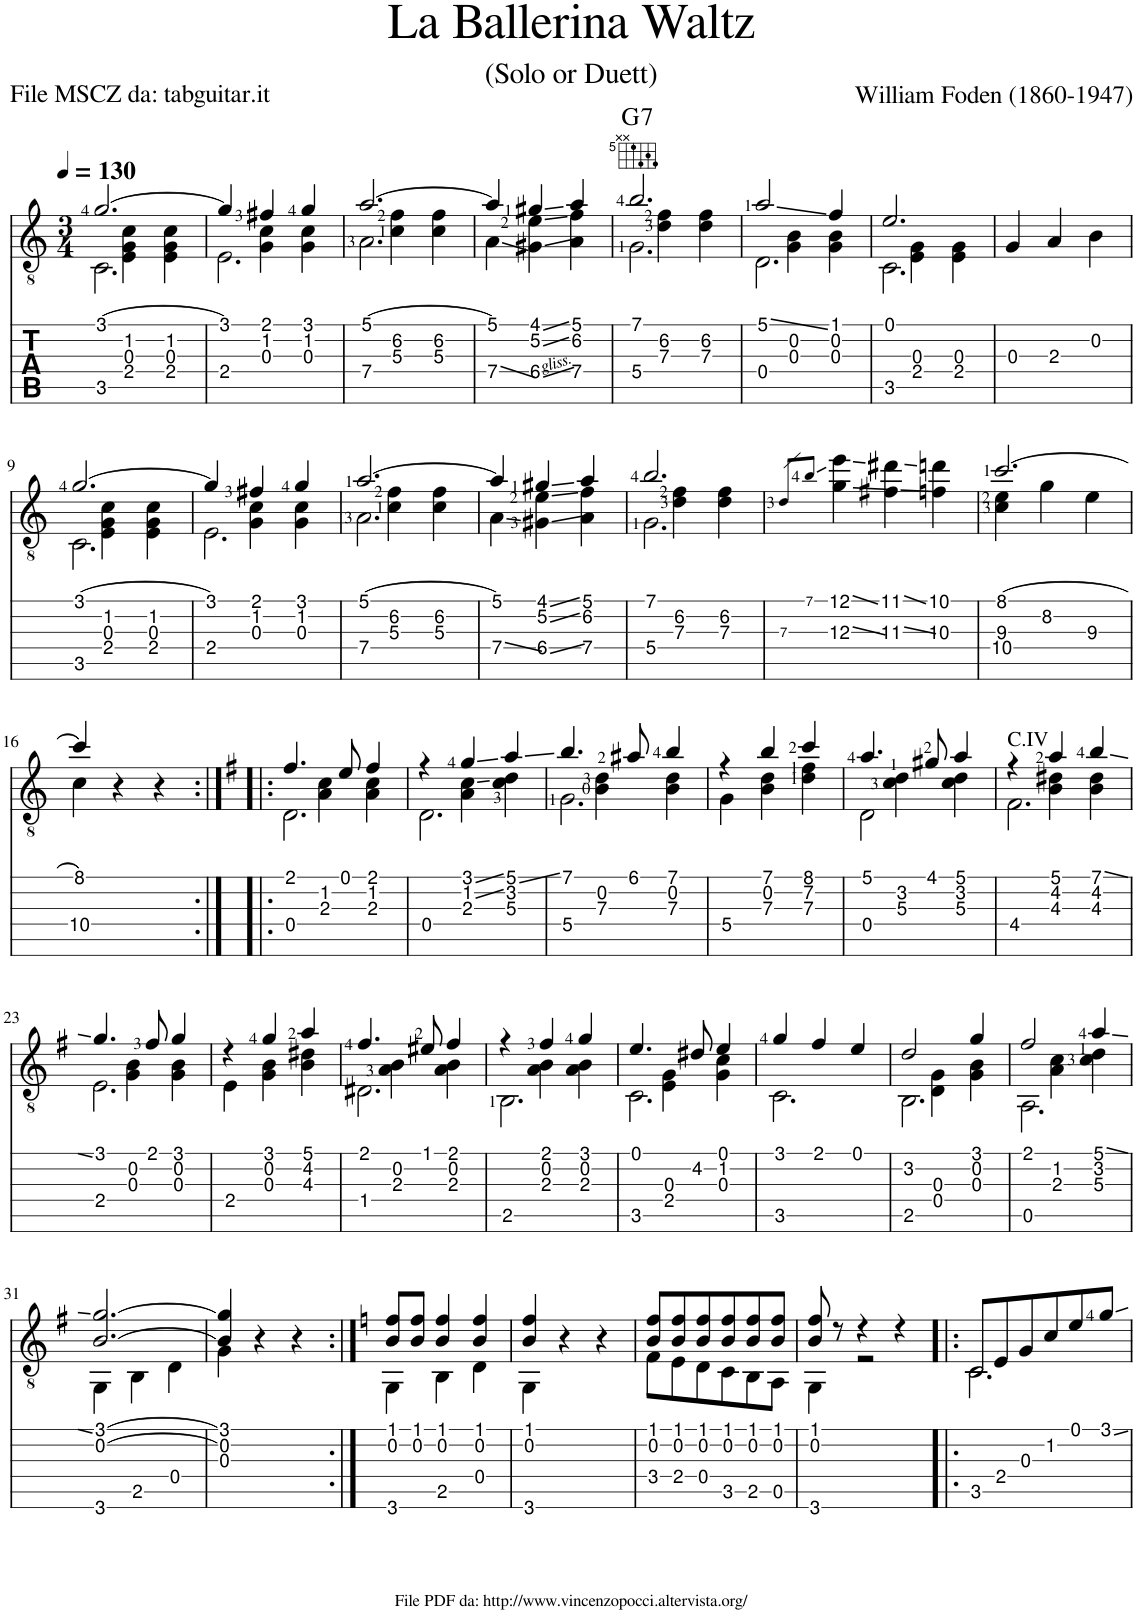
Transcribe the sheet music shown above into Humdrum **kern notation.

**kern	**kern	**harte
*part1	*part1	*part1
*staff2	*staff1	*
*I"Guitar	*	*
*I'Guit.	*	*
*stria6	*	*
*	*clefGv2	*
*k[]	*k[]	*
*M3/4	*M3/4	*
*MM130	*MM130	*
=1	=1	=1
*^	*^	*
*	*^	*	*^	*
[2.g	4ryy	2.C	[2.g/	4ryy	2.C\	.
.	4E 4G 4c	.	.	4E\ 4G\ 4c\	.	.
.	4E 4G 4c	.	.	4E\ 4G\ 4c\	.	.
=2	=2	=2	=2	=2	=2	=2
4g]	4ryy	2.E	4g/]	4ryy	2.E\	.
4f#	4G 4c	.	4f#X/	4G\ 4c\	.	.
4g	4G 4c	.	4g/	4G\ 4c\	.	.
=3	=3	=3	=3	=3	=3	=3
[2.a	4ryy	2.A	[2.a/	4ryy	2.A\	.
.	4c 4f	.	.	4c\ 4f\	.	.
.	4c 4f	.	.	4c\ 4f\	.	.
*	*v	*v	*	*	*	*
*	*	*	*v	*v	*
=4	=4	=4	=4	=4
4a]	4A	4a/]	4A\	.
4g#	4G# 4e	4g#X/	4G#X\ 4e\	.
4a	4A 4f	4a/	4A\ 4f\	.
=5	=5	=5	=5	=5
*	*^	*	*^	*
!	!	!	!	!	!	!LO:H:kt=7
2.b	4ryy	2.G	2.b/	4ryy	2.G\	G:7
.	4d 4f	.	.	4d\ 4f\	.	.
.	4d 4f	.	.	4d\ 4f\	.	.
=6	=6	=6	=6	=6	=6	=6
2a	4ryy	2.D	2a/	4ryy	2.D\	.
.	4G 4B	.	.	4G\ 4B\	.	.
4f	4G 4B	.	4f/	4G\ 4B\	.	.
=7	=7	=7	=7	=7	=7	=7
2.e	4ryy	2.C	2.e/	4ryy	2.C\	.
.	4E 4G	.	.	4E\ 4G\	.	.
.	4E 4G	.	.	4E\ 4G\	.	.
*v	*v	*v	*	*	*	*
*	*v	*v	*v	*
=8	=8	=8
4G	4G/	.
4A	4A/	.
4B	4B\	.
!!LO:LB:g=z
=9	=9	=9
*^	*^	*
*	*^	*	*^	*
[2.g	4ryy	2.C	[2.g/	4ryy	2.C\	.
.	4E 4G 4c	.	.	4E\ 4G\ 4c\	.	.
.	4E 4G 4c	.	.	4E\ 4G\ 4c\	.	.
=10	=10	=10	=10	=10	=10	=10
4g]	4ryy	2.E	4g/]	4ryy	2.E\	.
4f#	4G 4c	.	4f#X/	4G\ 4c\	.	.
4g	4G 4c	.	4g/	4G\ 4c\	.	.
=11	=11	=11	=11	=11	=11	=11
[2.a	4ryy	2.A	[2.a/	4ryy	2.A\	.
.	4c 4f	.	.	4c\ 4f\	.	.
.	4c 4f	.	.	4c\ 4f\	.	.
*	*v	*v	*	*	*	*
*	*	*	*v	*v	*
=12	=12	=12	=12	=12
4a]	4A	4a/]	4A\	.
4g#	4G# 4e	4g#X/	4G#X\ 4e\	.
4a	4A 4f	4a/	4A\ 4f\	.
=13	=13	=13	=13	=13
*	*^	*	*^	*
2.b	4ryy	2.G	2.b/	4ryy	2.G\	.
.	4d 4f	.	.	4d\ 4f\	.	.
.	4d 4f	.	.	4d\ 4f\	.	.
*v	*v	*v	*	*	*	*
*	*v	*v	*v	*
=14	=14	=14
qd	8qd/L	.
qb	8qb/J	.
4g 4ee	4g\ 4ee\	.
4f# 4dd#	4f#X\ 4dd#X\	.
4f 4dd	4fn\ 4ddn\	.
=15	=15	=15
*^	*^	*
[2.cc	4c 4e	[2.cc/	4c\ 4e\	.
.	4g	.	4g\	.
.	4e	.	4e\	.
!!LO:LB:g=z	!!
=16	=16	=16	=16	=16
4cc]	4c	4cc/]	4c\	.
4r	2ryy	4r	2ryy	.
4r	.	4r	.	.
*v	*v	*	*	*
*	*v	*v	*
=17:|!|:	=17:|!|:	=17:|!|:
*k[f#]	*k[f#]	*
*^	*^	*
*	*^	*	*^	*
4.f#	4ryy	2.D	4.f#/	4ryy	2.D\	.
.	4A 4c	.	.	4A\ 4c\	.	.
8e	.	.	8e/	.	.	.
4f#	4A 4c	.	4f#/	4A\ 4c\	.	.
=18	=18	=18	=18	=18	=18	=18
4r	4ryy	2.D	4r	4ryy	2.D\	.
4g	4A 4c	.	4g/	4A\ 4c\	.	.
4a	4c 4d	.	4a/	4c\ 4d\	.	.
=19	=19	=19	=19	=19	=19	=19
4.b	4ryy	2.G	4.b/	4ryy	2.G\	.
.	4d 4B	.	.	4B\ 4d\	.	.
8a#	.	.	8a#X/	.	.	.
4b	4d 4B	.	4b/	4B\ 4d\	.	.
*	*v	*v	*	*	*	*
*	*	*	*v	*v	*
=20	=20	=20	=20	=20
4r	4G	4r	4G\	.
4b	4d 4B	4b/	4B\ 4d\	.
4cc	4d 4f#	4cc/	4d\ 4f#\	.
=21	=21	=21	=21	=21
*	*^	*	*^	*
4.a	4ryy	2D	4.a/	4ryy	2D\	.
.	4c 4d	.	.	4c\ 4d\	.	.
8g#	.	.	8g#X/	.	.	.
4a	4c 4d	4ryy	4a/	4c\ 4d\	4ryy	.
=22	=22	=22	=22	=22	=22	=22
!	!	!	!LO:TX:a:t=C.IV	!	!	!
4r	4ryy	2.F#	4r	4ryy	2.F#\	.
4a	4B 4d#	.	4a/	4B\ 4d#X\	.	.
4b	4B 4d#	.	4b/	4B\ 4d#\	.	.
!!LO:LB:g=z	!!	!!
=23	=23	=23	=23	=23	=23	=23
4.g	4ryy	2.E	4.g/	4ryy	2.E\	.
.	4G 4B	.	.	4G\ 4B\	.	.
8f#	.	.	8f#/	.	.	.
4g	4G 4B	.	4g/	4G\ 4B\	.	.
*	*v	*v	*	*	*	*
*	*	*	*v	*v	*
=24	=24	=24	=24	=24
4r	4E	4r	4E\	.
4g	4G 4B	4g/	4G\ 4B\	.
4a	4B 4d#	4a/	4B\ 4d#X\	.
=25	=25	=25	=25	=25
*	*^	*	*^	*
4.f#	4ryy	2.D#	4.f#/	4ryy	2.D#X\	.
.	4A 4B	.	.	4A\ 4B\	.	.
8e#	.	.	8e#X/	.	.	.
4f#	4A 4B	.	4f#/	4A\ 4B\	.	.
=26	=26	=26	=26	=26	=26	=26
4r	4ryy	2.BB	4r	4ryy	2.BB\	.
4f#	4A 4B	.	4f#/	4A\ 4B\	.	.
4g	4A 4B	.	4g/	4A\ 4B\	.	.
=27	=27	=27	=27	=27	=27	=27
4.e	4ryy	2.C	4.e/	4ryy	2.C\	.
.	4E 4G	.	.	4E\ 4G\	.	.
8d#	.	.	8d#X/	.	.	.
4e	4G 4c	.	4e/	4G\ 4c\	.	.
*	*v	*v	*	*	*	*
*	*	*	*v	*v	*
=28	=28	=28	=28	=28
4g	2.C	4g/	2.C\	.
4f#	.	4f#/	.	.
4e	.	4e/	.	.
=29	=29	=29	=29	=29
*	*^	*	*^	*
2d	4ryy	2.BB	2d/	4ryy	2.BB\	.
.	4D 4G	.	.	4D\ 4G\	.	.
4g	4G 4B	.	4g/	4G\ 4B\	.	.
=30	=30	=30	=30	=30	=30	=30
2f#	4ryy	2.AA	2f#/	4ryy	2.AA\	.
.	4A 4c	.	.	4A\ 4c\	.	.
4a	4c 4d	.	4a/	4c\ 4d\	.	.
*	*v	*v	*	*	*	*
*	*	*	*v	*v	*
!!LO:LB:g=z
=31	=31	=31	=31	=31
[2.B [2.g	4GG	[2.B/ [2.g/	4GG\	.
.	4BB	.	4BB\	.
.	4D	.	4D\	.
=32	=32	=32	=32	=32
4B] 4g]	4G	4B/] 4g/]	4G\	.
4r	2ryy	4r	2ryy	.
4r	.	4r	.	.
=33:|!	=33:|!	=33:|!	=33:|!	=33:|!
*k[]	*	*k[]	*	*
8B\ 8f\L	4GG	8B/ 8f/L	4GG\	.
8B\ 8f\J	.	8B/ 8f/J	.	.
4B 4f	4BB	4B/ 4f/	4BB\	.
4B 4f	4D	4B/ 4f/	4D\	.
=34	=34	=34	=34	=34
4B 4f	4GG	4B/ 4f/	4GG\	.
4r	2ryy	4r	2ryy	.
4r	.	4r	.	.
=35	=35	=35	=35	=35
8B\ 8f\L	8FL	8B/ 8f/L	8F\L	.
8B\ 8f\J	8EJ	8B/ 8f/	8E\	.
8B\ 8f\L	8DL	8B/ 8f/	8D\	.
8B\ 8f\J	8CJ	8B/ 8f/	8C\	.
8B\ 8f\L	8BBL	8B/ 8f/	8BB\	.
8B\ 8f\J	8AAJ	8B/ 8f/J	8AA\J	.
=36	=36	=36	=36	=36
8B 8f	4GG	8B/ 8f/	4GG\	.
8r	.	8r	.	.
4r	2r	4r	2r	.
4r	.	4r	.	.
=37!|:	=37!|:	=37!|:	=37!|:	=37!|:
!	!	!LO:N:head=open	!	!
8CL	2.C	8C/L	2.C\	.
8EJ	.	8E/	.	.
8GL	.	8G/	.	.
8cJ	.	8c/	.	.
8eL	.	8e/	.	.
8gJ	.	8g/J	.	.
*v	*v	*	*	*
*	*v	*v	*
=	=	=
*-	*-	*-
